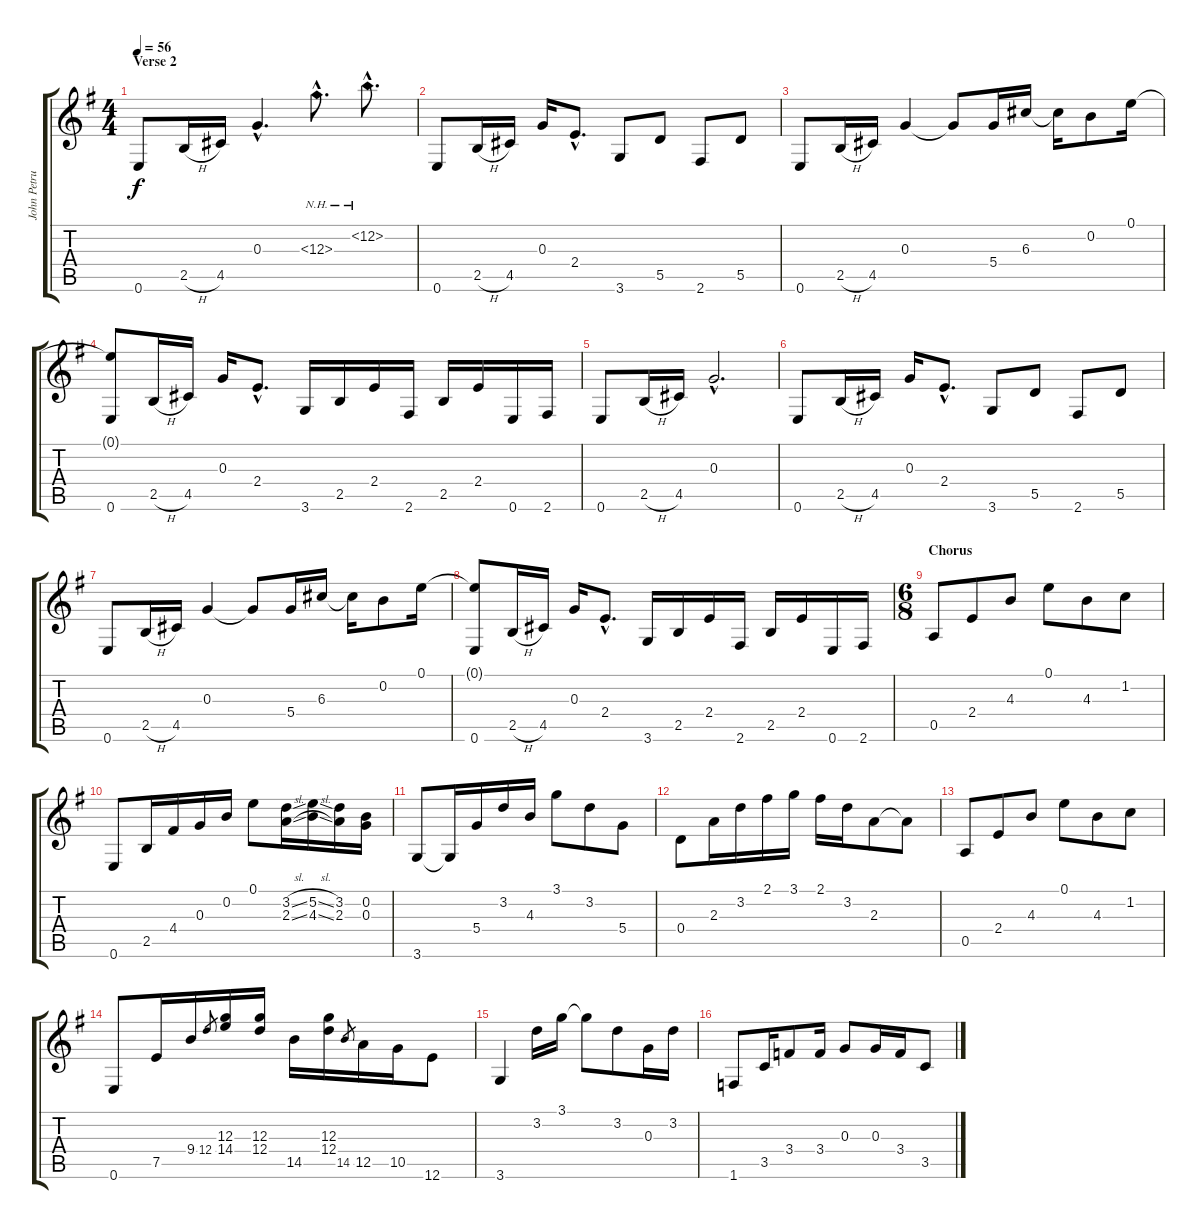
\track ("John Petrucci" "John Petru") {instrument electricguitarclean}
\staff {score tabs}
\tuning (E4 B3 G3 D3 A2 E2) {hide}
\ts (4 4)
\section ("" "Verse 2")
\tempo 56
\clef g2
\ks g
0.6.8{dy f} 2.5{h}.16 4.5.16 0.3{hac}.4{d} 12.3{nh hac}.8{d} 12.2{nh hac}.8{d} |
0.6.8 2.5{h}.16 4.5.16 0.3.16 2.4{hac}.8{d} 3.6.8 5.5.8 2.6.8 5.5.8 |
0.6.8 2.5{h}.16 4.5.16 0.3.4 0.3{t}.8 5.4.16 6.3.16 6.3{t}.16 0.2.8 0.1.16 |
(0.1{t} 0.6).8 2.5{h}.16 4.5.16 0.3.16 2.4{hac}.8{d} 3.6.16 2.5.16 2.4.16 2.6.16 2.5.16 2.4.16 0.6.16 2.6.16 |
0.6.8 2.5{h}.16 4.5.16 0.3{hac}.2{d} |
0.6.8 2.5{h}.16 4.5.16 0.3.16 2.4{hac}.8{d} 3.6.8 5.5.8 2.6.8 5.5.8 |
0.6.8 2.5{h}.16 4.5.16 0.3.4 0.3{t}.8 5.4.16 6.3.16 6.3{t}.16 0.2.8 0.1.16 |
(0.1{t} 0.6).8 2.5{h}.16 4.5.16 0.3.16 2.4{hac}.8{d} 3.6.16 2.5.16 2.4.16 2.6.16 2.5.16 2.4.16 0.6.16 2.6.16 |
\ts (6 8)
\section ("" "Chorus")
0.5.8 2.4.8 4.3.8 0.1.8 4.3.8 1.2.8 |
0.6.8 2.5.16 4.4.16 0.3.16 0.2.16 0.1.8 (3.2{sl} 2.3{sl}).16 (5.2{sl} 4.3{sl}).16 (3.2 2.3).16 (0.2 0.3).16 |
3.6.8 3.6{t}.16 5.4.16 3.2.16 4.3.16 3.1.8 3.2.8 5.4.8 |
0.4.8 2.3.16 3.2.16 2.1.16 3.1.16 2.1.16 3.2.16 2.3.8 2.3{t}.8 |
0.5.8 2.4.8 4.3.8 0.1.8 4.3.8 1.2.8 |
0.6.8 7.5.16 9.4.16 12.4.8{gr} (12.3 14.4).16 (12.3 12.4).16 14.5.16 (12.3 12.4).16 14.5.8{gr} 12.5.16 10.5.16 12.6.8 |
3.6.4 3.2.16 3.1.16 3.1{t}.8 3.2.8 0.3.16 3.2.16 |
1.6.8 3.5.16 3.4.8 3.4.16 0.3.8 0.3.16 3.4.16 3.5.8
